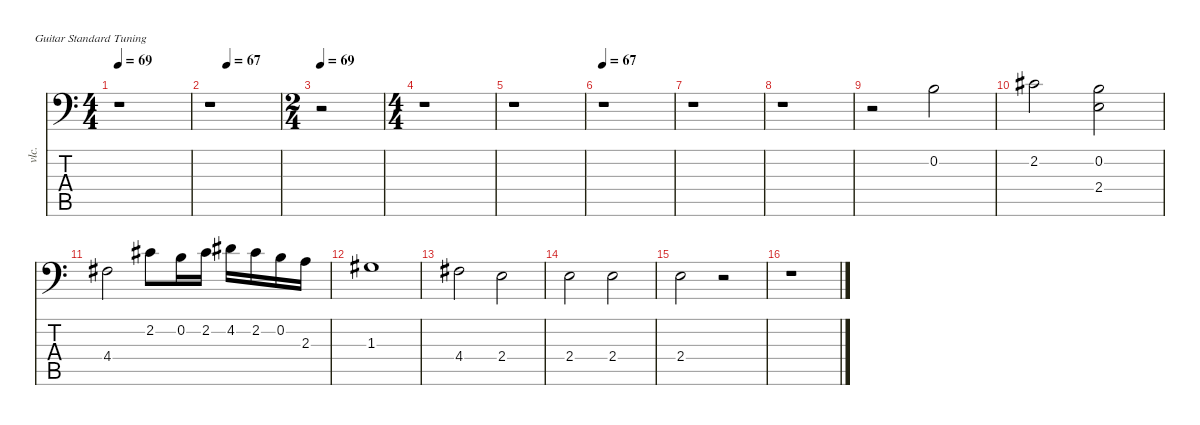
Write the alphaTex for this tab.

\defaultSystemsLayout 4
\hideDynamics
\bracketExtendMode nobrackets
\otherSystemsTrackNameOrientation horizontal
\track ("Track 6" "vlc.") {instrument cello}
\staff {score tabs}
\tuning (E4 B3 G3 D3 A2 E2)
\ts (4 4)
\tempo 69
\clef f4
\ks c
r.1{dy mp beam Down} |
\tempo (67 0.25)
r.1{beam Down} |
\ts (2 4)
\beaming (8 2 2 2 2)
\tempo 69
r.2{beam Down} |
\ts (4 4)
\beaming (8 2 2 2 2)
r.1{beam Down} |
r.1{beam Down} |
\tempo 67
r.1{beam Down} |
r.1{beam Down} |
r.1{beam Down} |
r.2{beam Down} 0.2.2{dy mf beam Down} |
2.2{acc #}.2{dy f beam Down} (0.2 2.4).2{dy mp beam Down} |
4.4{acc #}.2{dy f beam Down} 2.2{acc #}.8{beam Down} 0.2.16{dy mf beam Down} 2.2{acc #}.16{beam Down} 4.2{acc #}.16{dy f beam Down} 2.2{acc #}.16{beam Down} 0.2.16{beam Down} 2.3.16{beam Down} |
1.3{acc #}.1{beam Down} |
4.4{acc #}.2{beam Down} 2.4.2{dy ff beam Down} |
2.4.2{dy mf beam Down} 2.4.2{beam Down} |
2.4.2{dy mp beam Down} r.2{beam Down} |
r.1{beam Down}
